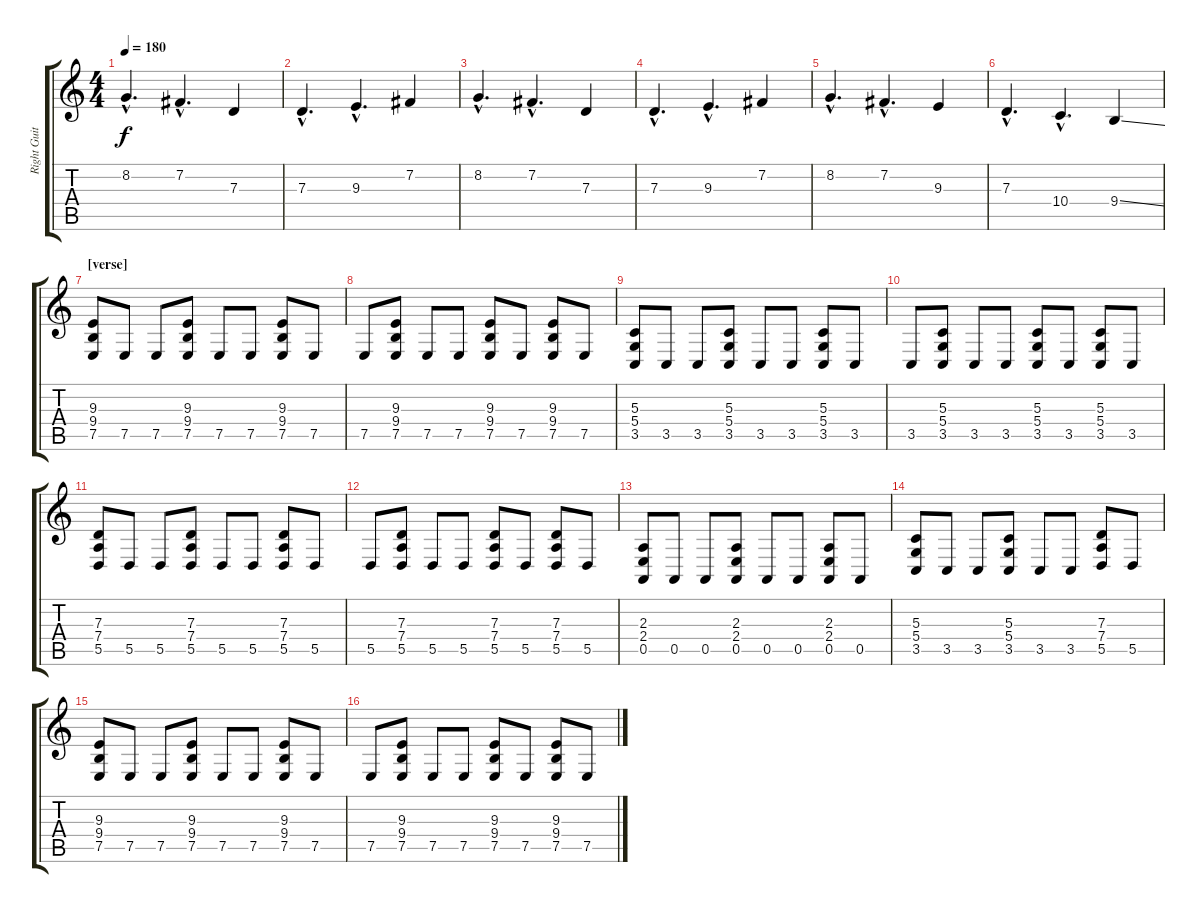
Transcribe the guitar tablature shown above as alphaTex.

\track ("Right Guitar Synth" "Right Guit") {instrument pad5bowed}
\staff {score tabs}
\tuning (E4 B3 G3 D3 A2 E2) {hide}
\ts (4 4)
\tempo 180
\clef g2
\ks c
8.2{hac}.4{d dy f} 7.2{hac}.4{d} 7.3.4 |
7.3{hac}.4{d} 9.3{hac}.4{d} 7.2.4 |
8.2{hac}.4{d} 7.2{hac}.4{d} 7.3.4 |
7.3{hac}.4{d} 9.3{hac}.4{d} 7.2.4 |
8.2{hac}.4{d} 7.2{hac}.4{d} 9.3.4 |
7.3{hac}.4{d} 10.4{hac}.4{d} 9.4{ss}.4 |
\section ("" "[verse]")
(9.3 9.4 7.5).8 7.5.8 7.5.8 (9.3 9.4 7.5).8 7.5.8 7.5.8 (9.3 9.4 7.5).8 7.5.8 |
7.5.8 (9.3 9.4 7.5).8 7.5.8 7.5.8 (9.3 9.4 7.5).8 7.5.8 (9.3 9.4 7.5).8 7.5.8 |
(5.3 5.4 3.5).8 3.5.8 3.5.8 (5.3 5.4 3.5).8 3.5.8 3.5.8 (5.3 5.4 3.5).8 3.5.8 |
3.5.8 (5.3 5.4 3.5).8 3.5.8 3.5.8 (5.3 5.4 3.5).8 3.5.8 (5.3 5.4 3.5).8 3.5.8 |
(7.3 7.4 5.5).8 5.5.8 5.5.8 (7.3 7.4 5.5).8 5.5.8 5.5.8 (7.3 7.4 5.5).8 5.5.8 |
5.5.8 (7.3 7.4 5.5).8 5.5.8 5.5.8 (7.3 7.4 5.5).8 5.5.8 (7.3 7.4 5.5).8 5.5.8 |
(2.3 2.4 0.5).8 0.5.8 0.5.8 (2.3 2.4 0.5).8 0.5.8 0.5.8 (2.3 2.4 0.5).8 0.5.8 |
(5.3 5.4 3.5).8 3.5.8 3.5.8 (5.3 5.4 3.5).8 3.5.8 3.5.8 (7.3 7.4 5.5).8 5.5.8 |
(9.3 9.4 7.5).8 7.5.8 7.5.8 (9.3 9.4 7.5).8 7.5.8 7.5.8 (9.3 9.4 7.5).8 7.5.8 |
7.5.8 (9.3 9.4 7.5).8 7.5.8 7.5.8 (9.3 9.4 7.5).8 7.5.8 (9.3 9.4 7.5).8 7.5.8
